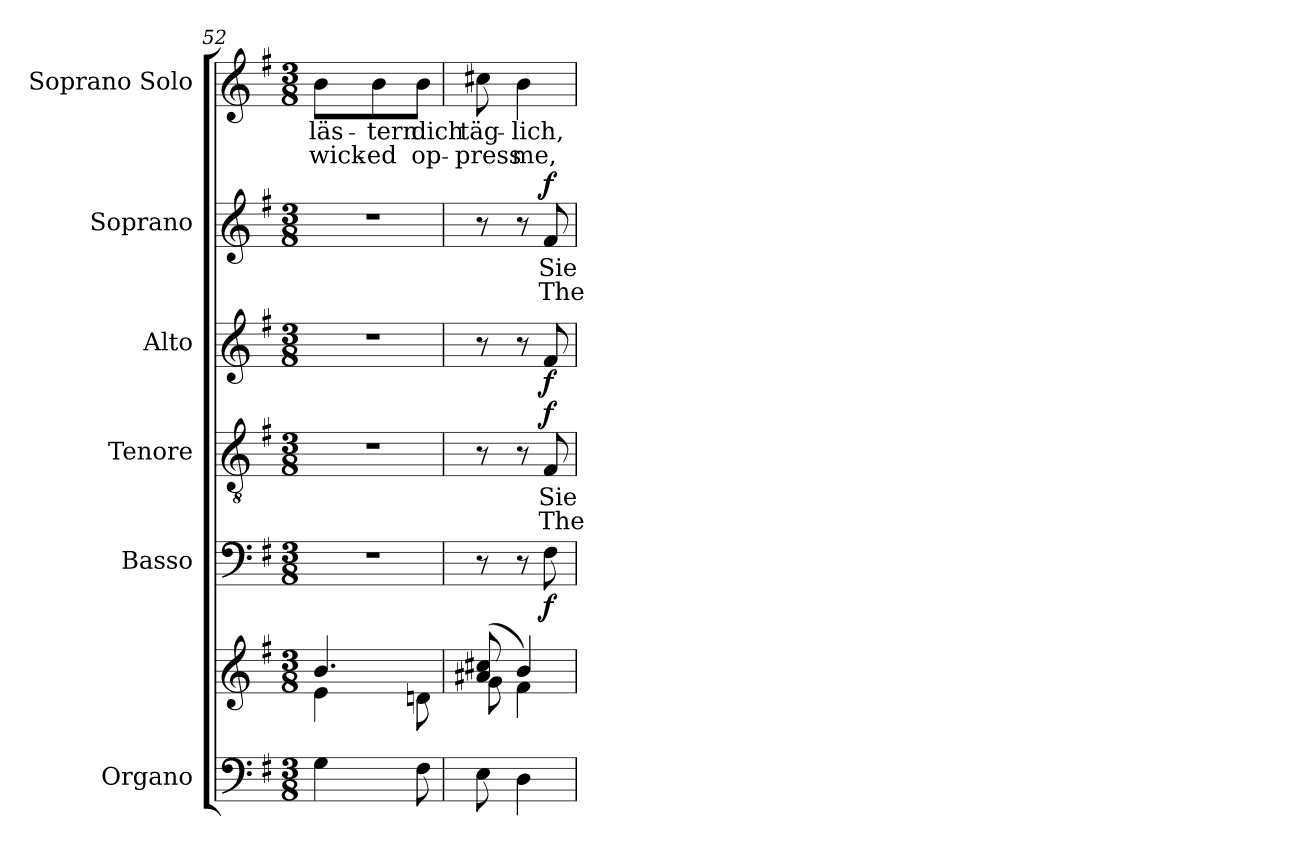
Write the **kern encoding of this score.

**kern	**kern	**kern	**dynam	**kern	**text	**text	**dynam	**kern	**dynam	**kern	**text	**text	**dynam	**kern	**text	**text
*part6	*part6	*part5	*part5	*part4	*part4	*part4	*part4	*part3	*part3	*part2	*part2	*part2	*part2	*part1	*part1	*part1
*staff7	*staff6	*staff5	*staff5	*staff4	*staff4	*staff4	*staff4	*staff3	*staff3	*staff2	*staff2	*staff2	*staff2	*staff1	*staff1	*staff1
*I"Organo	*	*I"Basso	*	*I"Tenore	*	*	*	*I"Alto	*	*I"Soprano	*	*	*	*I"Soprano Solo	*	*
!!LO:PB:g=z
*clefF4	*clefG2	*clefF4	*	*clefGv2	*	*	*	*clefG2	*	*clefG2	*	*	*	*clefG2	*	*
*k[f#]	*k[f#]	*k[f#]	*	*k[f#]	*	*	*	*k[f#]	*	*k[f#]	*	*	*	*k[f#]	*	*
*M3/8	*M3/8	*M3/8	*	*M3/8	*	*	*	*M3/8	*	*M3/8	*	*	*	*M3/8	*	*
=52	=52	=52	=52	=52	=52	=52	=52	=52	=52	=52	=52	=52	=52	=52	=52	=52
*	*^	*	*	*	*	*	*	*	*	*	*	*	*	*	*	*
!	!	!	!	!	!	!	!	!	!	!	!	!	!	!	!	!LO:LY:b	!LO:LY:b
4G\	4.b/	4e\	4.r	.	4.r	.	.	.	4.r	.	4.r	.	.	.	8b\L	läs-	wick-
!	!	!	!	!	!	!	!	!	!	!	!	!	!	!	!	!LO:LY:b	!LO:LY:b
.	.	.	.	.	.	.	.	.	.	.	.	.	.	.	8b\	-tern	ed
!	!	!	!	!	!	!	!	!	!	!	!	!	!	!	!	!LO:LY:b	!LO:LY:b
8F#\	.	8dn\	.	.	.	.	.	.	.	.	.	.	.	.	8b\J	dich	op-
=53	=53	=53	=53	=53	=53	=53	=53	=53	=53	=53	=53	=53	=53	=53	=53	=53	=53
!	!	!	!	!	!	!	!	!	!	!	!	!	!	!	!	!LO:LY:b	!LO:LY:b
8E\	(>8a#X/ 8cc#X/	8g\	8r	.	8r	.	.	.	8r	.	8r	.	.	.	8cc#X\	täg-	press
!	!	!	!	!	!	!	!	!	!	!	!	!	!	!	!	!LO:LY:b	!LO:LY:b
4D\	4b/)	4f#\	8r	.	8r	.	.	.	8r	.	8r	.	.	.	4b\	-lich,	me,
!	!	!	!	!LO:DY:b	!	!LO:LY:b	!LO:LY:b	!LO:DY:b	!	!LO:DY:b	!	!LO:LY:b	!LO:LY:b	!LO:DY:b	!	!	!
.	.	.	8F#\	f	8F#/	Sie	The	f	8f#/	f	8f#/	Sie	The	f	.	.	.
*	*v	*v	*	*	*	*	*	*	*	*	*	*	*	*	*	*	*
=	=	=	=	=	=	=	=	=	=	=	=	=	=	=	=	=
*-	*-	*-	*-	*-	*-	*-	*-	*-	*-	*-	*-	*-	*-	*-	*-	*-
